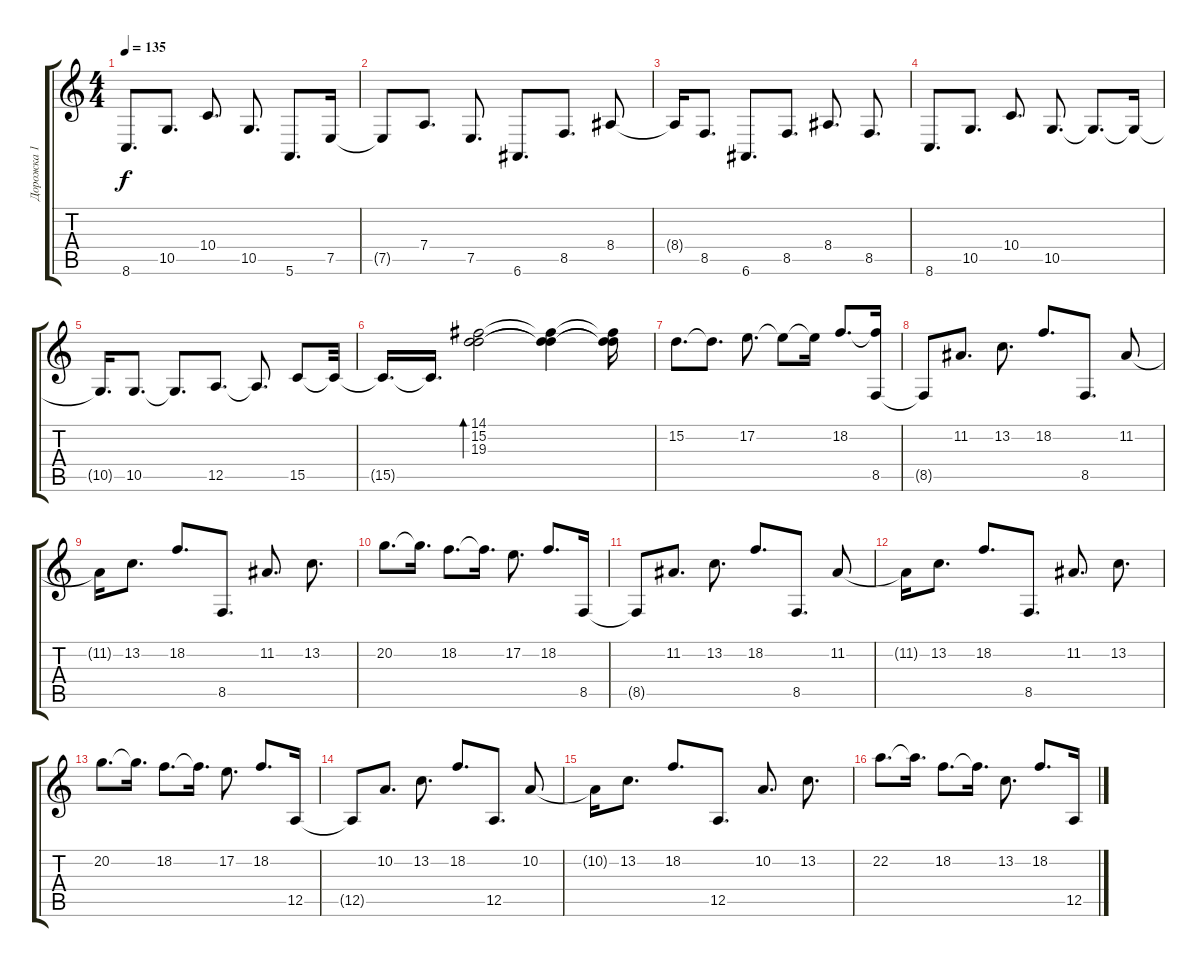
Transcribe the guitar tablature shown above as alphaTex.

\track ("Дорожка 1" "Дорожка 1") {instrument vibraphone}
\staff {score tabs}
\tuning (E4 B3 G3 D3 A2 E2) {hide}
\ts (4 4)
\tempo 135
\clef g2
\ks c
8.6.8{d dy f} 10.5.8{d} 10.4.8{d} 10.5.8{d} 5.6.8{d} 7.5.16 |
7.5{t}.8 7.4.8{d} 7.5.8{d} 6.6.8{d} 8.5.8{d} 8.4.8 |
8.4{t}.16 8.5.8{d} 6.6.8{d} 8.5.8{d} 8.4.8{d} 8.5.8{d} |
8.6.8{d} 10.5.8{d} 10.4.8{d} 10.5.8{d} 10.5{t}.8{d} 10.5{t}.16 |
10.5{t}.16{d} 10.5.8{d} 10.5{t}.8{d} 12.5.8{d} 12.5{t}.8{d} 15.5.8 15.5{t}.32 |
15.5{t}.16{d} 15.5{t}.16{d} (14.1 15.2 19.3).2{bd 240} (14.1{t} 15.2{t} 19.3{t}).4 (14.1{t} 15.2{t} 19.3{t}).16 |
15.2.8{d} 15.2{t}.8{d} 17.2.8{d} 17.2{t}.8 17.2{t}.16 18.2.8{d} (18.2{t} 8.5).16 |
8.5{t}.8 11.2.8{d} 13.2.8{d} 18.2.8{d} 8.5.8{d} 11.2.8 |
11.2{t}.16 13.2.8{d} 18.2.8{d} 8.5.8{d} 11.2.8{d} 13.2.8{d} |
20.2.8{d} 20.2{t}.16{d} 18.2.8{d} 18.2{t}.16{d} 17.2.8{d} 18.2.8{d} 8.5.16 |
8.5{t}.8 11.2.8{d} 13.2.8{d} 18.2.8{d} 8.5.8{d} 11.2.8 |
11.2{t}.16 13.2.8{d} 18.2.8{d} 8.5.8{d} 11.2.8{d} 13.2.8{d} |
20.2.8{d} 20.2{t}.16{d} 18.2.8{d} 18.2{t}.16{d} 17.2.8{d} 18.2.8{d} 12.5.16 |
12.5{t}.8 10.2.8{d} 13.2.8{d} 18.2.8{d} 12.5.8{d} 10.2.8 |
10.2{t}.16 13.2.8{d} 18.2.8{d} 12.5.8{d} 10.2.8{d} 13.2.8{d} |
22.2.8{d} 22.2{t}.16{d} 18.2.8{d} 18.2{t}.16{d} 13.2.8{d} 18.2.8{d} 12.5.16
